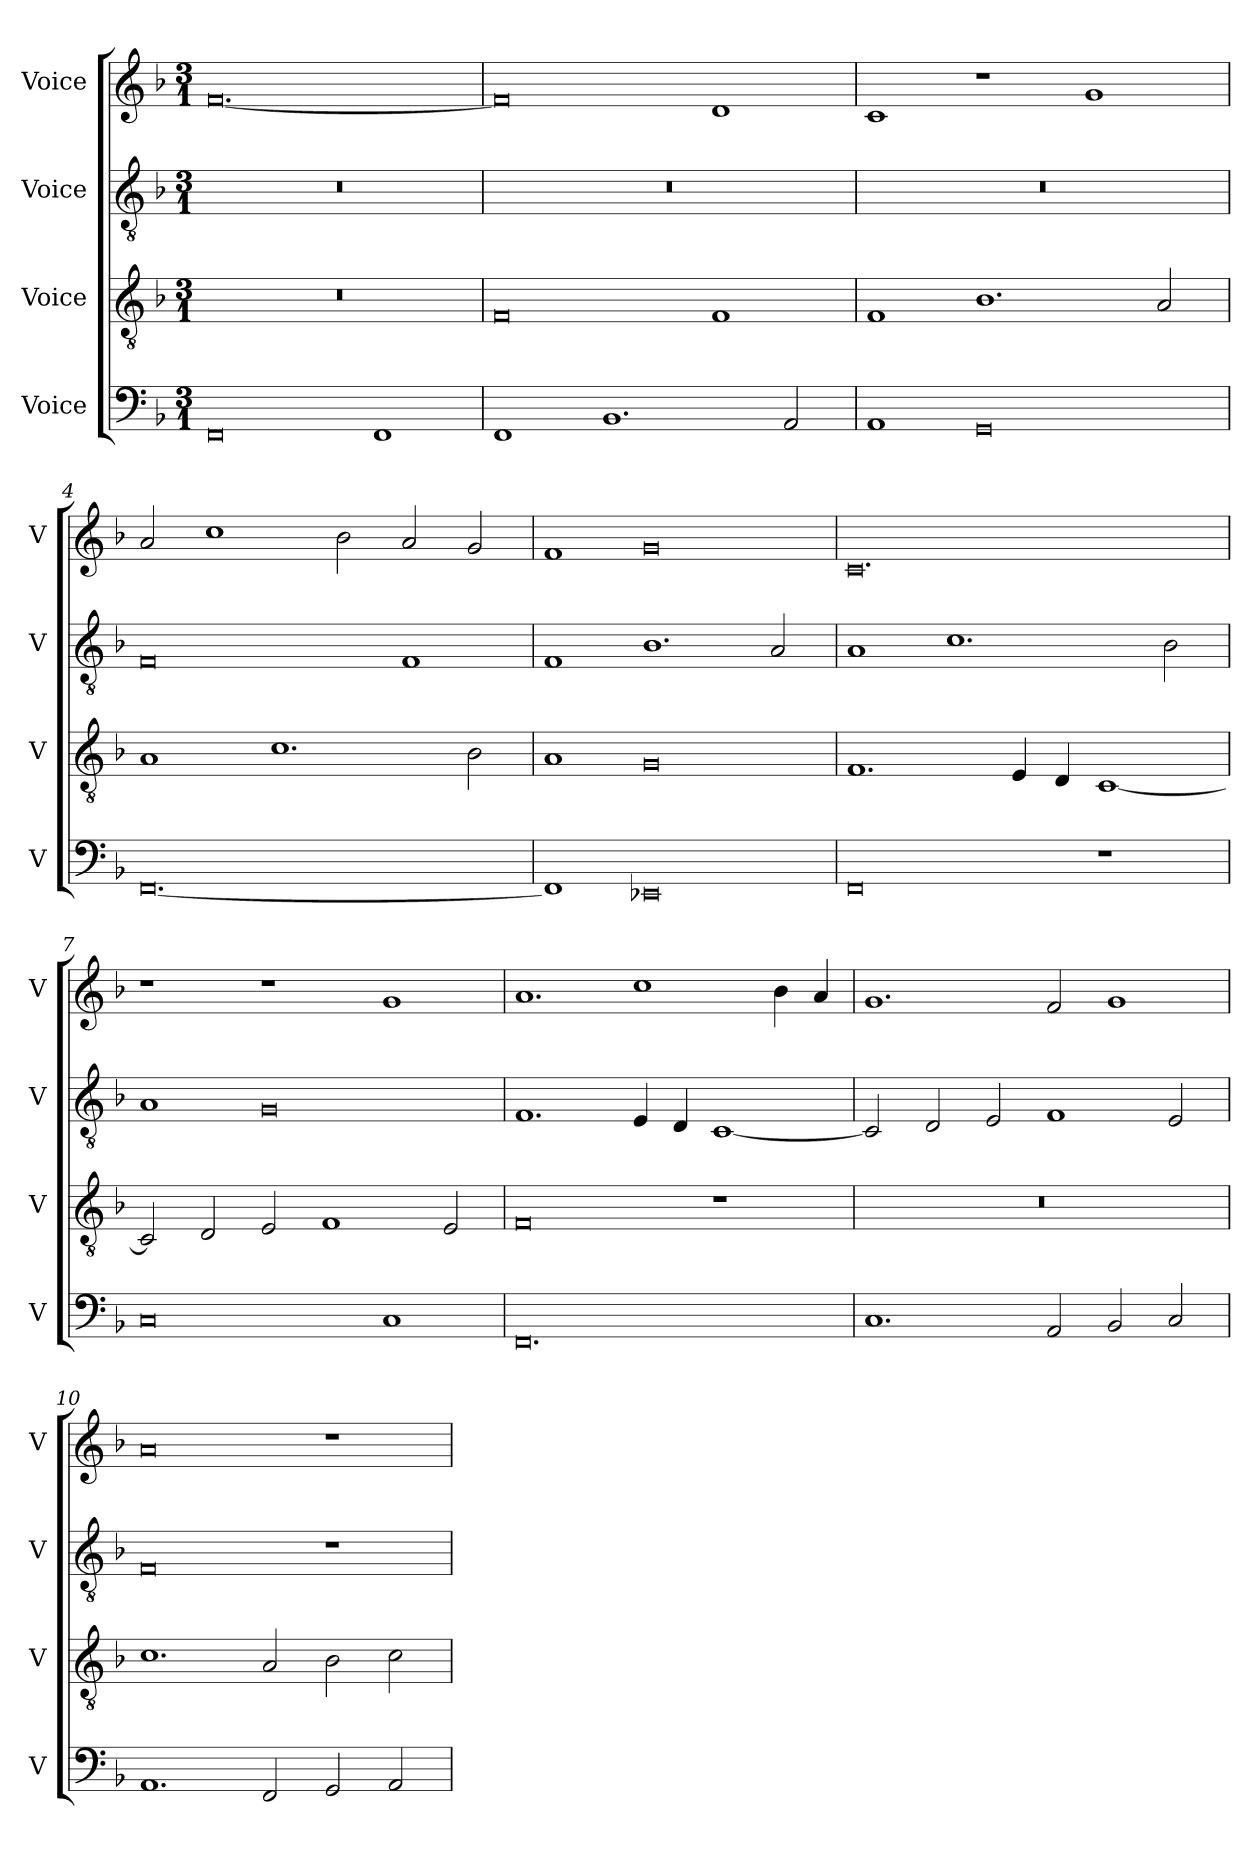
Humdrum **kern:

**kern	**kern	**kern	**kern
*part4	*part3	*part2	*part1
*staff4	*staff3	*staff2	*staff1
*I"Voice	*I"Voice	*I"Voice	*I"Voice
*I'V	*I'V	*I'V	*I'V
*clefF4	*clefGv2	*clefGv2	*clefG2
*k[b-]	*k[b-]	*k[b-]	*k[b-]
*M3/1	*M3/1	*M3/1	*M3/1
=1	=1	=1	=1
0FF	0.r	0.r	[0.f
1FF	.	.	.
=2	=2	=2	=2
1FF	0F	0.r	0f]
1.BB-	.	.	.
.	1F	.	1d
2AA/	.	.	.
=3	=3	=3	=3
1AA	1F	0.r	1c
0GG	1.B-	.	1r
.	.	.	1g
.	2A/	.	.
!!LO:LB:g=z
=4	=4	=4	=4
[0.FF	1A	0F	2a/
.	.	.	1cc
.	1.c	.	.
.	.	.	2b-\
.	.	1F	2a/
.	2B-\	.	2g/
=5	=5	=5	=5
1FF]	1A	1F	1f
0EE-X	0G	1.B-	0g
.	.	2A/	.
=6	=6	=6	=6
0FF	1.F	1A	0.c
.	.	1.c	.
.	4E/	.	.
.	4D/	.	.
1r	[1C	.	.
.	.	2B-\	.
!!LO:LB:g=z
=7	=7	=7	=7
0C	2C/]	1A	1r
.	2D/	.	.
.	2E/	0G	1r
.	1F	.	.
1C	.	.	1g
.	2E/	.	.
=8	=8	=8	=8
0.FF	0F	1.F	1.a
.	.	4E/	1cc
.	.	4D/	.
.	1r	[1C	.
.	.	.	4b-\
.	.	.	4a/
=9	=9	=9	=9
1.C	0.r	2C/]	1.g
.	.	2D/	.
.	.	2E/	.
2AA/	.	1F	2f/
2BB-/	.	.	1g
2C/	.	2E/	.
!!LO:PB:g=z
=10	=10	=10	=10
1.AA	1.c	0F	0a
2FF/	2A/	.	.
2GG/	2B-\	1r	1r
2AA/	2c\	.	.
=	=	=	=
*-	*-	*-	*-
